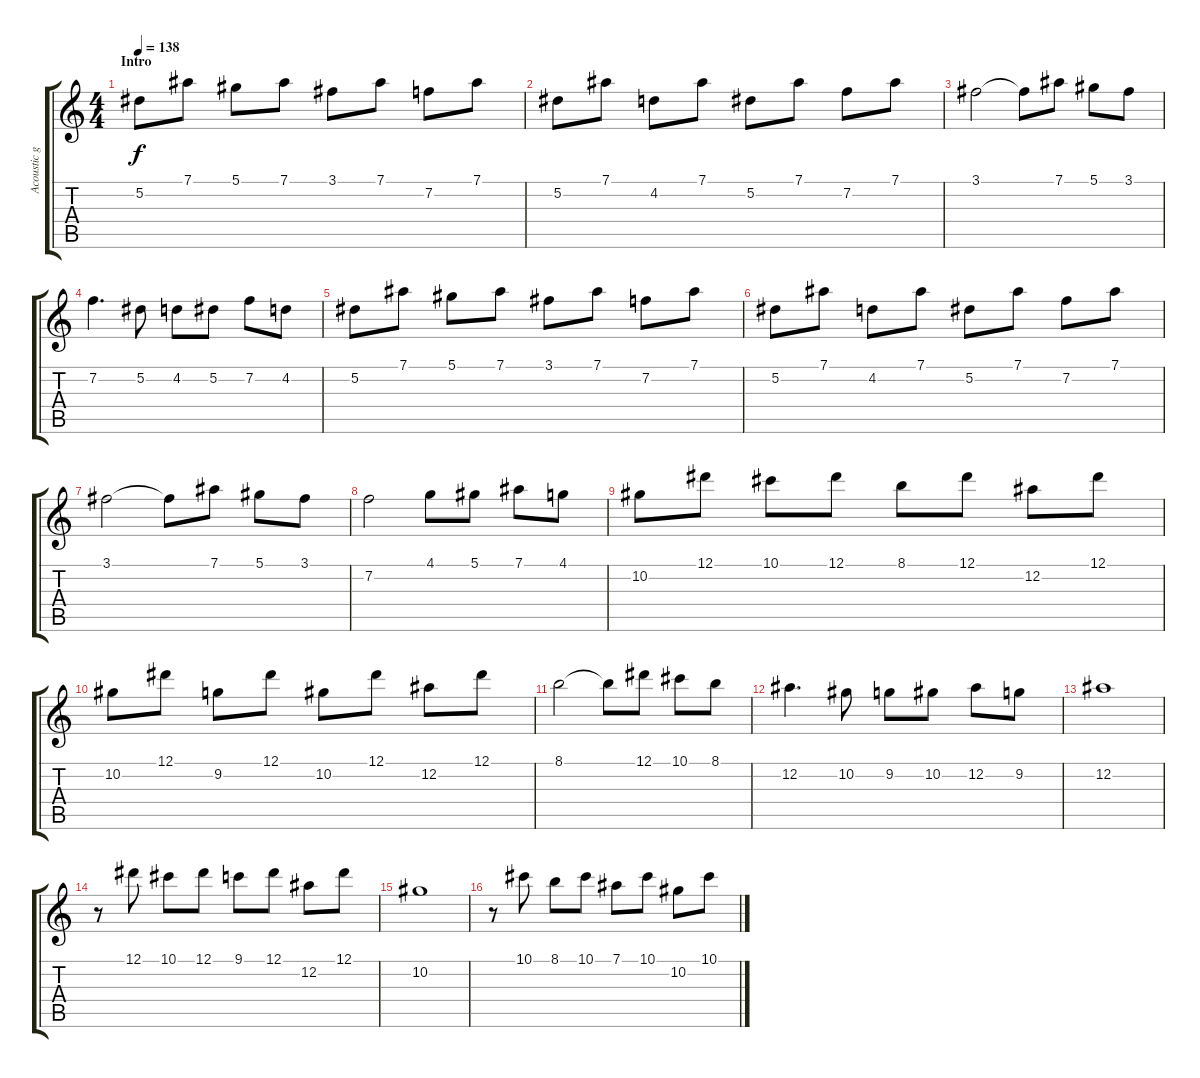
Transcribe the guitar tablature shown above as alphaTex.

\track ("Acoustic guitar 1" "Acoustic g") {instrument acousticguitarnylon}
\staff {score tabs}
\tuning (Eb4 Bb3 Gb3 Db3 Ab2 Eb2) {hide}
\ts (4 4)
\section ("" "Intro")
\tempo 138
\clef g2
\ks c
5.2.8{dy f instrument acousticguitarnylon} 7.1.8 5.1.8 7.1.8 3.1.8 7.1.8 7.2.8 7.1.8 |
5.2.8 7.1.8 4.2.8 7.1.8 5.2.8 7.1.8 7.2.8 7.1.8 |
3.1.2 3.1{t}.8 7.1.8 5.1.8 3.1.8 |
7.2.4{d} 5.2.8 4.2.8 5.2.8 7.2.8 4.2.8 |
5.2.8 7.1.8 5.1.8 7.1.8 3.1.8 7.1.8 7.2.8 7.1.8 |
5.2.8 7.1.8 4.2.8 7.1.8 5.2.8 7.1.8 7.2.8 7.1.8 |
3.1.2 3.1{t}.8 7.1.8 5.1.8 3.1.8 |
7.2.2 4.1.8 5.1.8 7.1.8 4.1.8 |
10.2.8 12.1.8 10.1.8 12.1.8 8.1.8 12.1.8 12.2.8 12.1.8 |
10.2.8 12.1.8 9.2.8 12.1.8 10.2.8 12.1.8 12.2.8 12.1.8 |
8.1.2 8.1{t}.8 12.1.8 10.1.8 8.1.8 |
12.2.4{d} 10.2.8 9.2.8 10.2.8 12.2.8 9.2.8 |
12.2.1 |
r.8 12.1.8 10.1.8 12.1.8 9.1.8 12.1.8 12.2.8 12.1.8 |
10.2.1 |
r.8 10.1.8 8.1.8 10.1.8 7.1.8 10.1.8 10.2.8 10.1.8
